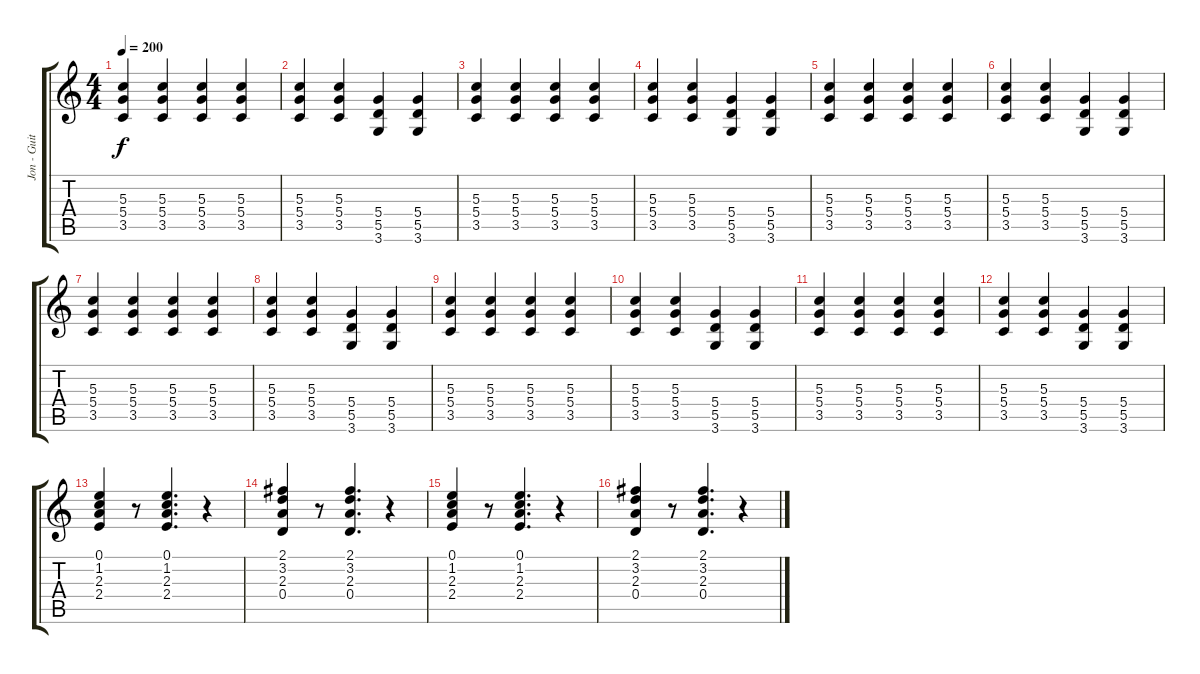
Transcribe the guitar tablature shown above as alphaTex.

\track ("Jon - Guitar" "Jon - Guit") {instrument overdrivenguitar}
\staff {score tabs}
\tuning (E4 B3 G3 D3 A2 E2) {hide}
\ts (4 4)
\tempo 200
\clef g2
\ks c
(5.3 5.4 3.5).4{dy f} (5.3 5.4 3.5).4 (5.3 5.4 3.5).4 (5.3 5.4 3.5).4 |
(5.3 5.4 3.5).4 (5.3 5.4 3.5).4 (5.4 5.5 3.6).4 (5.4 5.5 3.6).4 |
(5.3 5.4 3.5).4 (5.3 5.4 3.5).4 (5.3 5.4 3.5).4 (5.3 5.4 3.5).4 |
(5.3 5.4 3.5).4 (5.3 5.4 3.5).4 (5.4 5.5 3.6).4 (5.4 5.5 3.6).4 |
(5.3 5.4 3.5).4 (5.3 5.4 3.5).4 (5.3 5.4 3.5).4 (5.3 5.4 3.5).4 |
(5.3 5.4 3.5).4 (5.3 5.4 3.5).4 (5.4 5.5 3.6).4 (5.4 5.5 3.6).4 |
(5.3 5.4 3.5).4 (5.3 5.4 3.5).4 (5.3 5.4 3.5).4 (5.3 5.4 3.5).4 |
(5.3 5.4 3.5).4 (5.3 5.4 3.5).4 (5.4 5.5 3.6).4 (5.4 5.5 3.6).4 |
(5.3 5.4 3.5).4 (5.3 5.4 3.5).4 (5.3 5.4 3.5).4 (5.3 5.4 3.5).4 |
(5.3 5.4 3.5).4 (5.3 5.4 3.5).4 (5.4 5.5 3.6).4 (5.4 5.5 3.6).4 |
(5.3 5.4 3.5).4 (5.3 5.4 3.5).4 (5.3 5.4 3.5).4 (5.3 5.4 3.5).4 |
(5.3 5.4 3.5).4 (5.3 5.4 3.5).4 (5.4 5.5 3.6).4 (5.4 5.5 3.6).4 |
(0.1 1.2 2.3 2.4).4 r.8 (0.1 1.2 2.3 2.4).4{d} r.4 |
(2.1 3.2 2.3 0.4).4 r.8 (2.1 3.2 2.3 0.4).4{d} r.4 |
(0.1 1.2 2.3 2.4).4 r.8 (0.1 1.2 2.3 2.4).4{d} r.4 |
(2.1 3.2 2.3 0.4).4 r.8 (2.1 3.2 2.3 0.4).4{d} r.4
